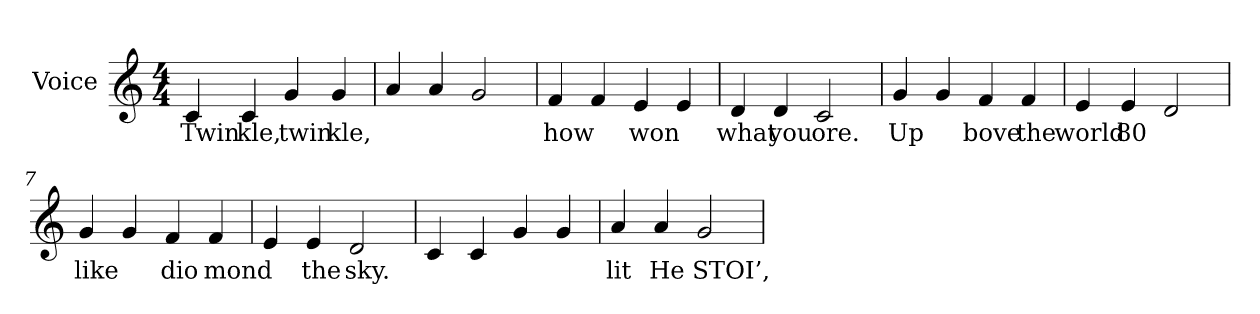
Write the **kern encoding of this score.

**kern	**text
*part1	*part1
*staff1	*staff1
*I"Voice	*
*I'Voice	*
*clefG2	*
*M4/4	*
=1	=1
!	!LO:LY:b
4c/	Twin
!	!LO:LY:b
4c/	kle,
!	!LO:LY:b
4g/	twin
!	!LO:LY:b
4g/	kle,
=2	=2
4a/	.
4a/	.
2g/	.
!!LO:LB:g=z
=3	=3
!	!LO:LY:b
4f/	how
4f/	.
!	!LO:LY:b
4e/	won
4e/	.
=4	=4
!	!LO:LY:b
4d/	what
!	!LO:LY:b
4d/	you
!	!LO:LY:b
2c/	ore.
!!LO:LB:g=z
=5	=5
!	!LO:LY:b
4g/	Up
4g/	.
!	!LO:LY:b
4f/	bove
!	!LO:LY:b
4f/	the
=6	=6
!	!LO:LY:b
4e/	world
!	!LO:LY:b
4e/	80
2d/	.
!!LO:LB:g=z
=7	=7
!	!LO:LY:b
4g/	like
4g/	.
!	!LO:LY:b
4f/	dio
!	!LO:LY:b
4f/	mond
=8	=8
4e/	.
!	!LO:LY:b
4e/	the
!	!LO:LY:b
2d/	sky.
!!LO:LB:g=z
=9	=9
4c/	.
4c/	.
4g/	.
4g/	.
=10	=10
!	!LO:LY:b
4a/	lit
!	!LO:LY:b
4a/	He
!	!LO:LY:b
2g/	STOI’,
=	=
*-	*-
